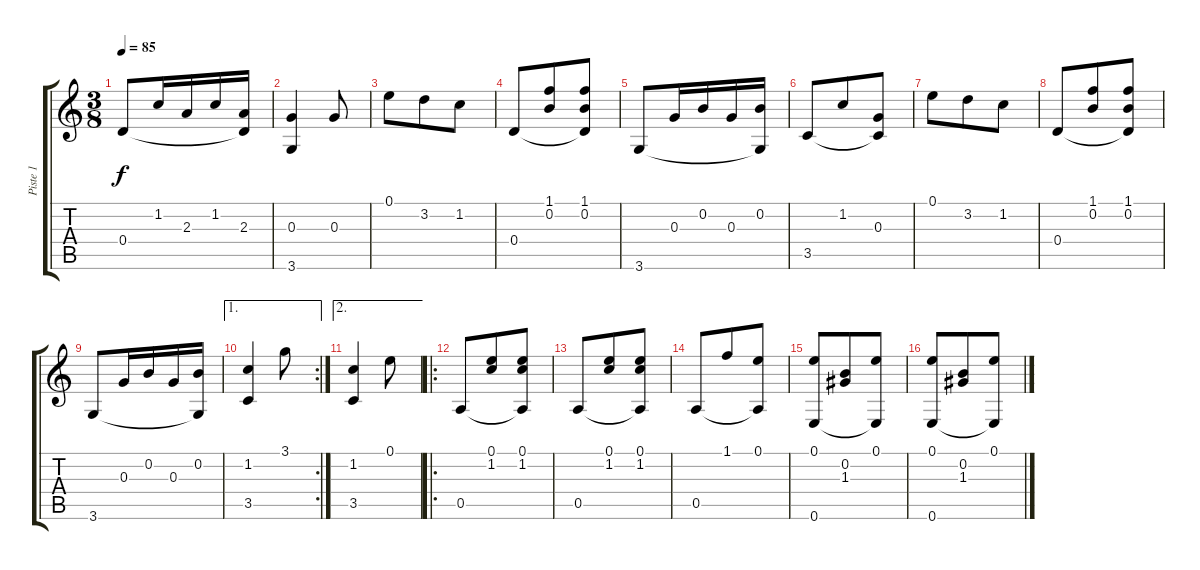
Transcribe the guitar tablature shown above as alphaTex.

\track ("Piste 1" "Piste 1") {instrument acousticguitarnylon}
\staff {score tabs}
\tuning (E4 B3 G3 D3 A2 E2) {hide}
\ts (3 8)
\tempo 85
\clef g2
\ks c
0.4.8{dy f} 1.2.16 2.3.16 1.2.16 (2.3 0.4{t}).16 |
(0.3 3.6).4 0.3.8 |
0.1.8 3.2.8 1.2.8 |
0.4.8 (1.1 0.2).8 (1.1 0.2 0.4{t}).8 |
3.6.8 0.3.16 0.2.16 0.3.16 (0.2 3.6{t}).16 |
3.5.8 1.2.8 (0.3 3.5{t}).8 |
0.1.8 3.2.8 1.2.8 |
0.4.8 (1.1 0.2).8 (1.1 0.2 0.4{t}).8 |
3.6.8 0.3.16 0.2.16 0.3.16 (0.2 3.6{t}).16 |
\ae 1
\rc 2
(1.2 3.5).4 3.1.8 |
\ae 2
(1.2 3.5).4 0.1.8 |
\ro
0.5.8 (0.1 1.2).8 (0.1 1.2 0.5{t}).8 |
0.5.8 (0.1 1.2).8 (0.1 1.2 0.5{t}).8 |
0.5.8 1.1.8 (0.1 0.5{t}).8 |
(0.1 0.6).8 (0.2 1.3).8 (0.1 0.6{t}).8 |
(0.1 0.6).8 (0.2 1.3).8 (0.1 0.6{t}).8
